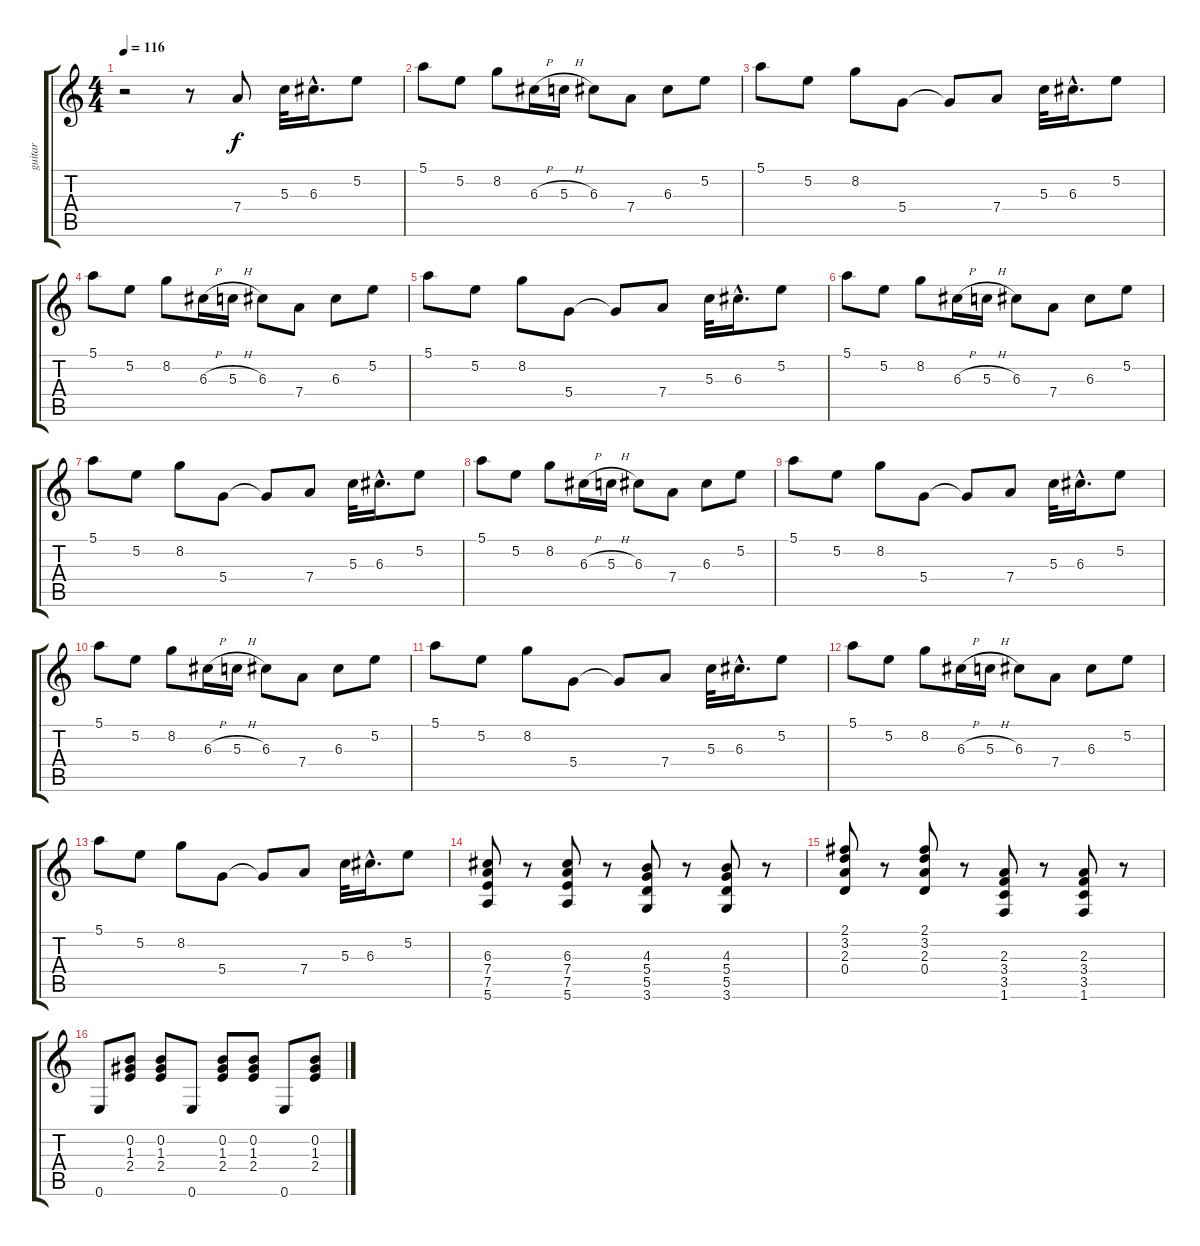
\track ("guitar" "guitar") {instrument electricguitarclean}
\staff {score tabs}
\tuning (E4 B3 G3 D3 A2 E2) {hide}
\ts (4 4)
\tempo 116
\clef g2
\ks c
r.2{dy f instrument electricguitarclean} r.8 7.4.8 5.3.32 6.3{hac}.16{d} 5.2.8 |
5.1.8 5.2.8 8.2.8 6.3{h}.16 5.3{h}.16 6.3.8 7.4.8 6.3.8 5.2.8 |
5.1.8 5.2.8 8.2.8 5.4.8 5.4{t}.8 7.4.8 5.3.32 6.3{hac}.16{d} 5.2.8 |
5.1.8 5.2.8 8.2.8 6.3{h}.16 5.3{h}.16 6.3.8 7.4.8 6.3.8 5.2.8 |
5.1.8 5.2.8 8.2.8 5.4.8 5.4{t}.8 7.4.8 5.3.32 6.3{hac}.16{d} 5.2.8 |
5.1.8 5.2.8 8.2.8 6.3{h}.16 5.3{h}.16 6.3.8 7.4.8 6.3.8 5.2.8 |
5.1.8 5.2.8 8.2.8 5.4.8 5.4{t}.8 7.4.8 5.3.32 6.3{hac}.16{d} 5.2.8 |
5.1.8 5.2.8 8.2.8 6.3{h}.16 5.3{h}.16 6.3.8 7.4.8 6.3.8 5.2.8 |
5.1.8 5.2.8 8.2.8 5.4.8 5.4{t}.8 7.4.8 5.3.32 6.3{hac}.16{d} 5.2.8 |
5.1.8 5.2.8 8.2.8 6.3{h}.16 5.3{h}.16 6.3.8 7.4.8 6.3.8 5.2.8 |
5.1.8 5.2.8 8.2.8 5.4.8 5.4{t}.8 7.4.8 5.3.32 6.3{hac}.16{d} 5.2.8 |
5.1.8 5.2.8 8.2.8 6.3{h}.16 5.3{h}.16 6.3.8 7.4.8 6.3.8 5.2.8 |
5.1.8 5.2.8 8.2.8 5.4.8 5.4{t}.8 7.4.8 5.3.32 6.3{hac}.16{d} 5.2.8 |
(6.3 7.4 7.5 5.6).8 r.8 (6.3 7.4 7.5 5.6).8 r.8 (4.3 5.4 5.5 3.6).8 r.8 (4.3 5.4 5.5 3.6).8 r.8 |
(2.1 3.2 2.3 0.4).8 r.8 (2.1 3.2 2.3 0.4).8 r.8 (2.3 3.4 3.5 1.6).8 r.8 (2.3 3.4 3.5 1.6).8 r.8 |
0.6.8 (0.2 1.3 2.4).8 (0.2 1.3 2.4).8 0.6.8 (0.2 1.3 2.4).8 (0.2 1.3 2.4).8 0.6.8 (0.2 1.3 2.4).8
